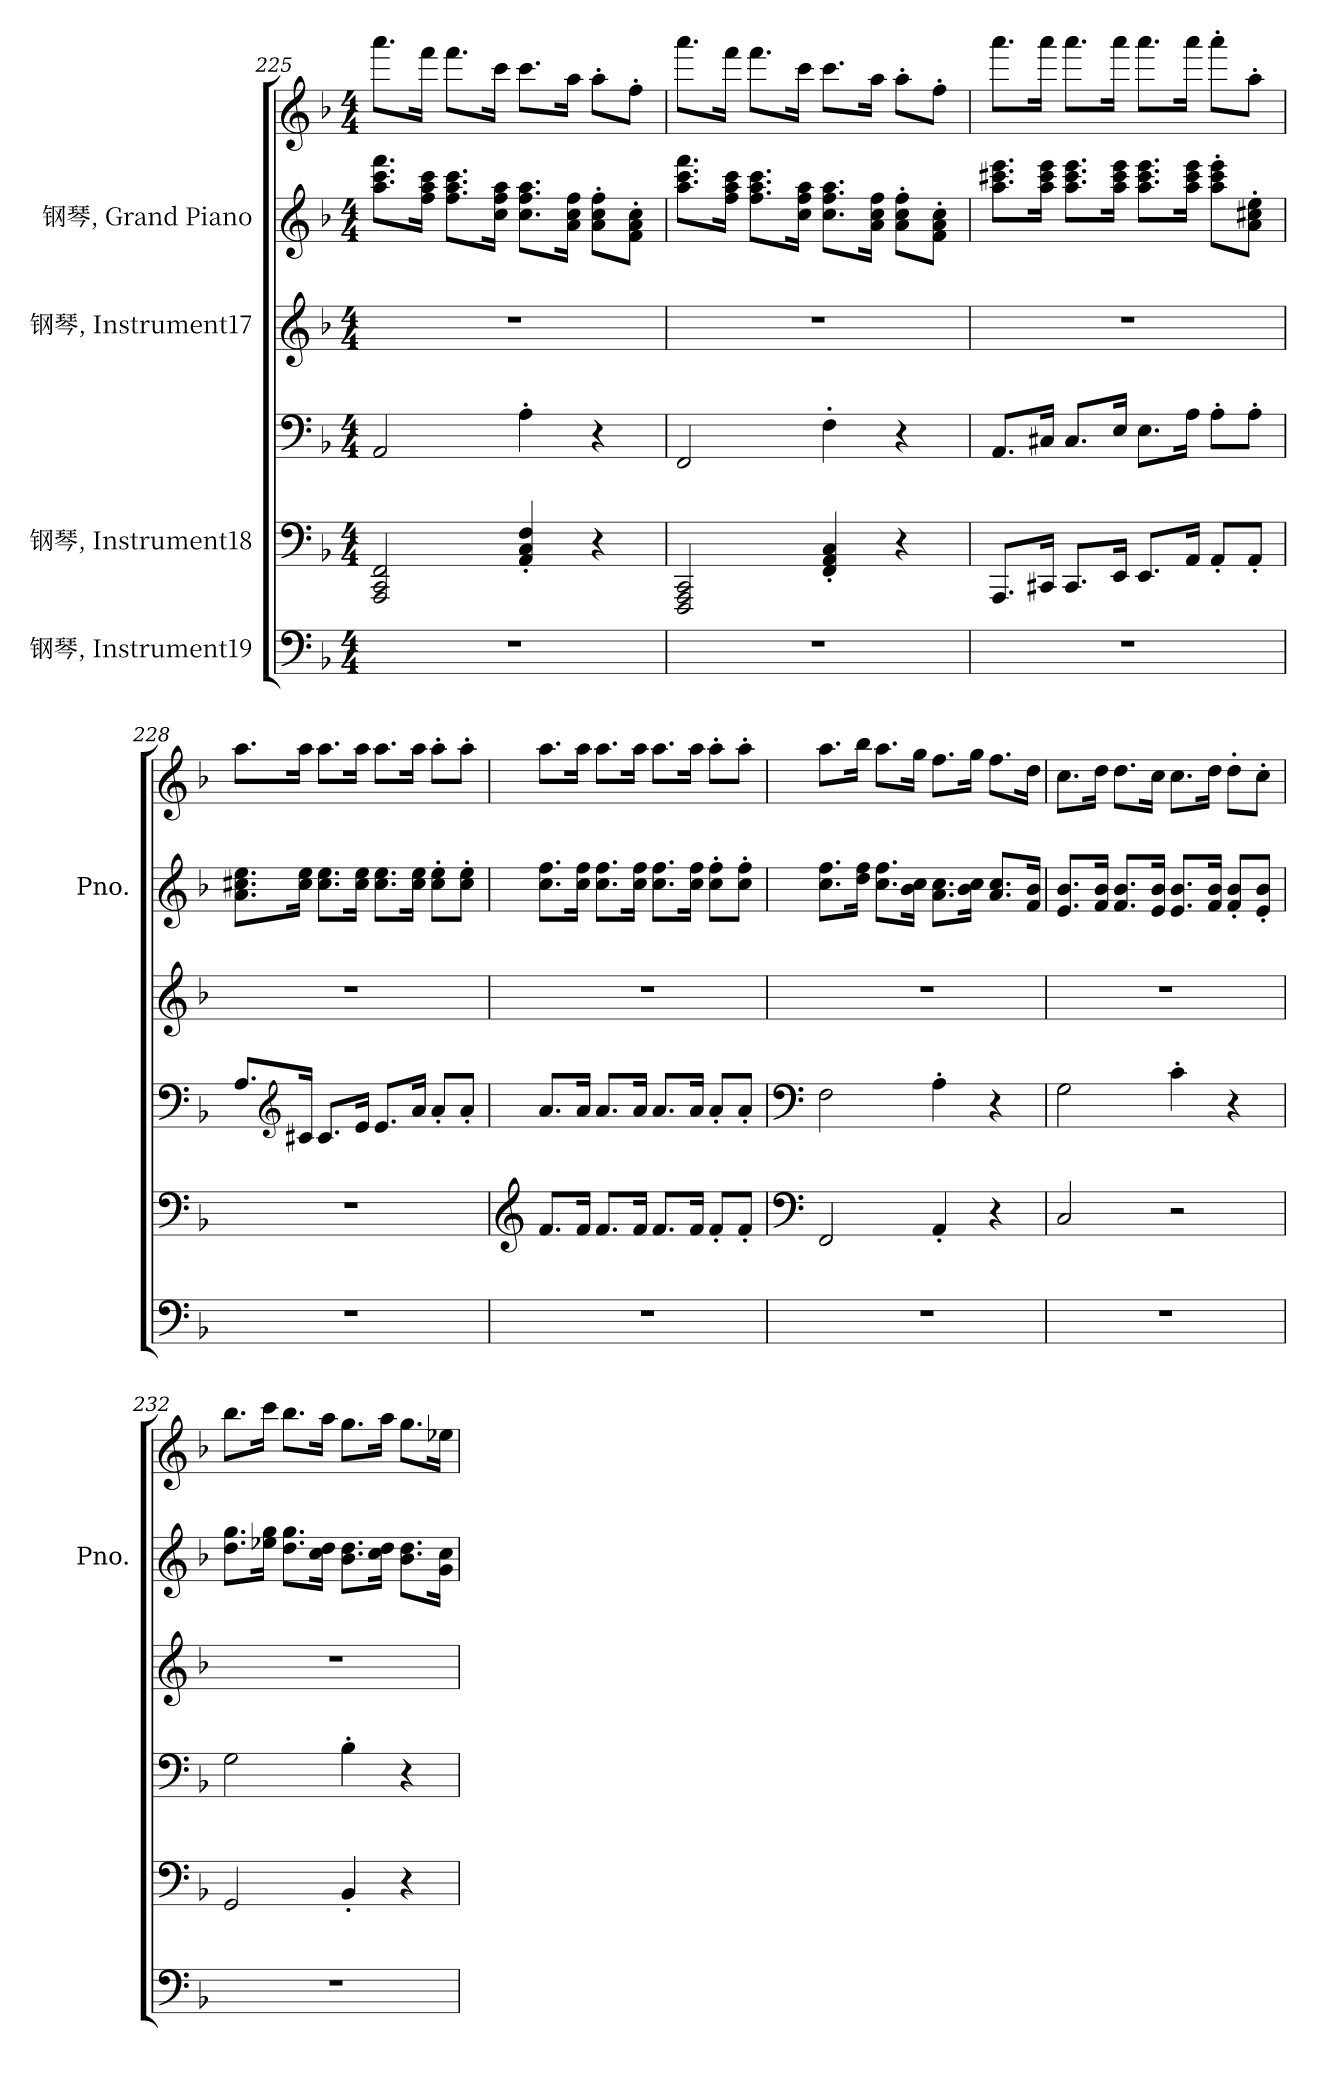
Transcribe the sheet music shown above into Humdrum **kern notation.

**kern	**kern	**kern	**kern	**kern	**kern
*part4	*part3	*part3	*part2	*part1	*part1
*staff6	*staff5	*staff4	*staff3	*staff2	*staff1
*I"钢琴, Instrument19	*I"钢琴, Instrument18	*	*I"钢琴, Instrument17	*I"钢琴, Grand Piano	*
*	*	*	*	*I'Pno.	*
*clefF4	*clefF4	*clefF4	*clefG2	*clefG2	*clefG2
*k[b-]	*k[b-]	*k[b-]	*k[b-]	*k[b-]	*k[b-]
*M4/4	*M4/4	*M4/4	*M4/4	*M4/4	*M4/4
=225	=225	=225	=225	=225	=225
1r	2AAA/ 2CC/ 2FF/	2AA/	1r	8.aa\ 8.ccc\ 8.fff\L	8.aaa\L
.	.	.	.	16ff\ 16aa\ 16ccc\Jk	16fff\Jk
.	.	.	.	8.ff\ 8.aa\ 8.ccc\L	8.fff\L
.	.	.	.	16cc\ 16ff\ 16aa\Jk	16ccc\Jk
.	4AA/' 4C/' 4F/'	4A'\	.	8.cc\ 8.ff\ 8.aa\L	8.ccc\L
.	.	.	.	16a\ 16cc\ 16ff\Jk	16aa\Jk
.	4r	4r	.	8a\' 8cc\' 8ff\'L	8aa'\L
.	.	.	.	8f\' 8a\' 8cc\'J	8ff'\J
!!LO:PB:g=z
=226	=226	=226	=226	=226	=226
1r	2FFF/ 2AAA/ 2CC/	2FF/	1r	8.aa\ 8.ccc\ 8.fff\L	8.aaa\L
.	.	.	.	16ff\ 16aa\ 16ccc\Jk	16fff\Jk
.	.	.	.	8.ff\ 8.aa\ 8.ccc\L	8.fff\L
.	.	.	.	16cc\ 16ff\ 16aa\Jk	16ccc\Jk
.	4FF/' 4AA/' 4C/'	4F'\	.	8.cc\ 8.ff\ 8.aa\L	8.ccc\L
.	.	.	.	16a\ 16cc\ 16ff\Jk	16aa\Jk
.	4r	4r	.	8a\' 8cc\' 8ff\'L	8aa'\L
.	.	.	.	8f\' 8a\' 8cc\'J	8ff'\J
=227	=227	=227	=227	=227	=227
1r	8.AAA/L	8.AA/L	1r	8.aa\ 8.ccc#X\ 8.eee\L	8.aaa\L
.	16CC#X/Jk	16C#X/Jk	.	16aa\ 16ccc#\ 16eee\Jk	16aaa\Jk
.	8.CC#/L	8.C#/L	.	8.aa\ 8.ccc#\ 8.eee\L	8.aaa\L
.	16EE/Jk	16E/Jk	.	16aa\ 16ccc#\ 16eee\Jk	16aaa\Jk
.	8.EE/L	8.E\L	.	8.aa\ 8.ccc#\ 8.eee\L	8.aaa\L
.	16AA/Jk	16A\Jk	.	16aa\ 16ccc#\ 16eee\Jk	16aaa\Jk
.	8AA'/L	8A'\L	.	8aa\' 8ccc#\' 8eee\'L	8aaa'\L
.	8AA'/J	8A'\J	.	8a\' 8cc#X\' 8ee\'J	8aa'\J
=228	=228	=228	=228	=228	=228
1r	1r	8.A/L	1r	8.a\ 8.cc#X\ 8.ee\L	8.aa\L
*	*	*clefG2	*	*	*
.	.	16c#X/Jk	.	16cc#\ 16ee\Jk	16aa\Jk
.	.	8.c#/L	.	8.cc#\ 8.ee\L	8.aa\L
.	.	16e/Jk	.	16cc#\ 16ee\Jk	16aa\Jk
.	.	8.e/L	.	8.cc#\ 8.ee\L	8.aa\L
.	.	16a/Jk	.	16cc#\ 16ee\Jk	16aa\Jk
.	.	8a'/L	.	8cc#\' 8ee\'L	8aa'\L
.	.	8a'/J	.	8cc#\' 8ee\'J	8aa'\J
!!LO:LB:g=z
=229	=229	=229	=229	=229	=229
*	*clefG2	*	*	*	*
1r	8.f/L	8.a/L	1r	8.cc\ 8.ff\L	8.aa\L
.	16f/Jk	16a/Jk	.	16cc\ 16ff\Jk	16aa\Jk
.	8.f/L	8.a/L	.	8.cc\ 8.ff\L	8.aa\L
.	16f/Jk	16a/Jk	.	16cc\ 16ff\Jk	16aa\Jk
.	8.f/L	8.a/L	.	8.cc\ 8.ff\L	8.aa\L
.	16f/Jk	16a/Jk	.	16cc\ 16ff\Jk	16aa\Jk
.	8f'/L	8a'/L	.	8cc\' 8ff\'L	8aa'\L
.	8f'/J	8a'/J	.	8cc\' 8ff\'J	8aa'\J
=230	=230	=230	=230	=230	=230
*	*clefF4	*clefF4	*	*	*
1r	2FF/	2F\	1r	8.cc\ 8.ff\L	8.aa\L
.	.	.	.	16dd\ 16ff\Jk	16bb-\Jk
.	.	.	.	8.cc\ 8.ff\L	8.aa\L
.	.	.	.	16b-\ 16cc\Jk	16gg\Jk
.	4AA'/	4A'\	.	8.a\ 8.cc\L	8.ff\L
.	.	.	.	16b-\ 16cc\Jk	16gg\Jk
.	4r	4r	.	8.a/ 8.cc/L	8.ff\L
.	.	.	.	16f/ 16b-/Jk	16dd\Jk
=231	=231	=231	=231	=231	=231
1r	2C/	2G\	1r	8.e/ 8.b-/L	8.cc\L
.	.	.	.	16f/ 16b-/Jk	16dd\Jk
.	.	.	.	8.f/ 8.b-/L	8.dd\L
.	.	.	.	16e/ 16b-/Jk	16cc\Jk
.	2r	4c'\	.	8.e/ 8.b-/L	8.cc\L
.	.	.	.	16f/ 16b-/Jk	16dd\Jk
.	.	4r	.	8f/' 8b-/'L	8dd'\L
.	.	.	.	8e/' 8b-/'J	8cc'\J
!!LO:PB:g=z
=232	=232	=232	=232	=232	=232
1r	2GG/	2G\	1r	8.dd\ 8.gg\L	8.bb-\L
.	.	.	.	16ee-X\ 16gg\Jk	16ccc\Jk
.	.	.	.	8.dd\ 8.gg\L	8.bb-\L
.	.	.	.	16cc\ 16dd\Jk	16aa\Jk
.	4BB-'/	4B-'\	.	8.b-\ 8.dd\L	8.gg\L
.	.	.	.	16cc\ 16dd\Jk	16aa\Jk
.	4r	4r	.	8.b-\ 8.dd\L	8.gg\L
.	.	.	.	16g\ 16cc\Jk	16ee-X\Jk
=	=	=	=	=	=
*-	*-	*-	*-	*-	*-
